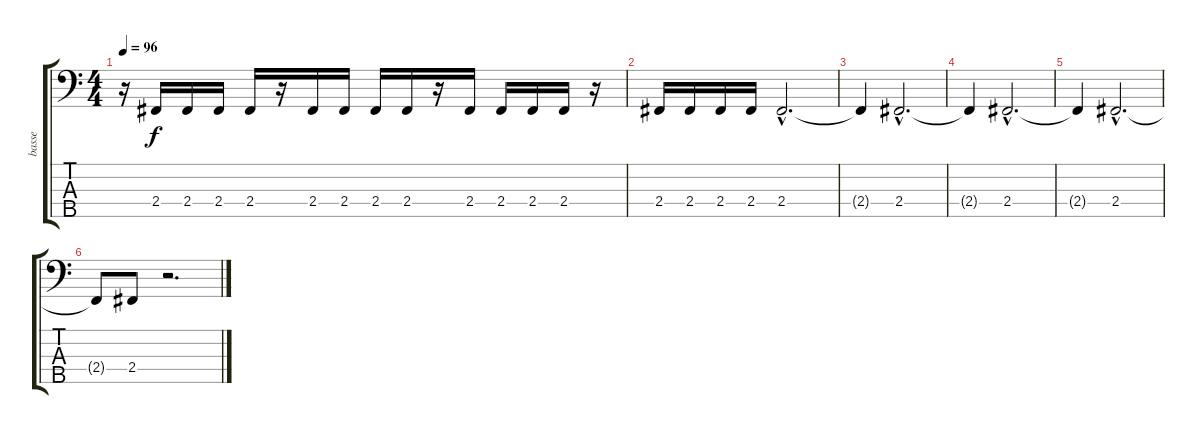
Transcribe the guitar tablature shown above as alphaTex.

\track ("basse" "basse") {instrument electricbassfinger}
\staff {score tabs}
\tuning (G2 D2 A1 E1 B0) {hide}
\ts (4 4)
\tempo 96
\clef f4
\ks c
r.16{dy f} 2.4.16 2.4.16 2.4.16 2.4.16 r.16 2.4.16 2.4.16 2.4.16 2.4.16 r.16 2.4.16 2.4.16 2.4.16 2.4.16 r.16 |
2.4.16 2.4.16 2.4.16 2.4.16 2.4{hac}.2{d} |
2.4{t}.4 2.4{hac}.2{d} |
2.4{t}.4 2.4{hac}.2{d} |
2.4{t}.4 2.4{hac}.2{d} |
2.4{t}.8 2.4.8 r.2{d}
